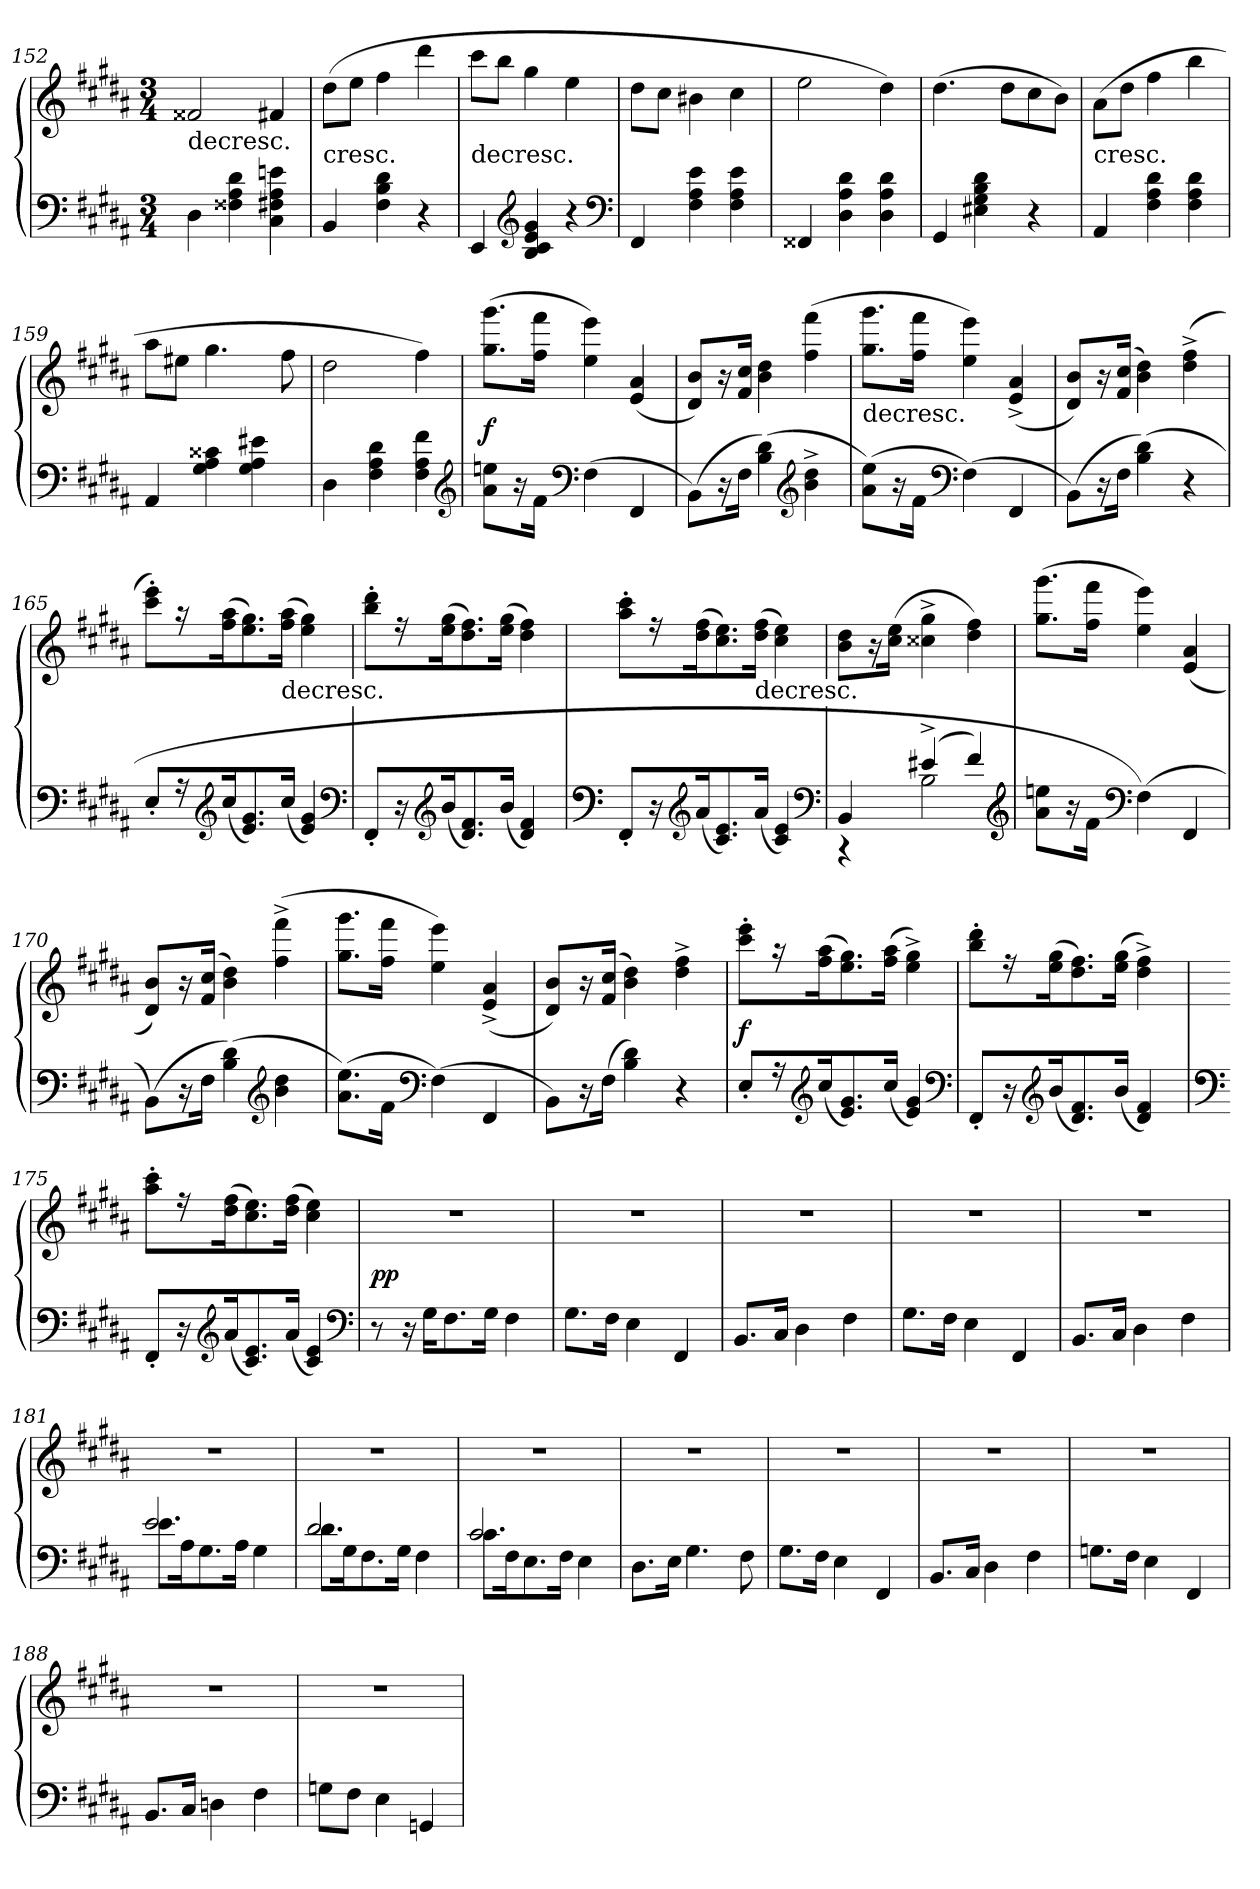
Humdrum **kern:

**kern	**kern	**dynam
*part1	*part1	*part1
*staff2	*staff1	*staff1/2
*clefF4	*clefG2	*
*k[f#c#g#d#a#]	*k[f#c#g#d#a#]	*
*M3/4	*M3/4	*
=152	=152	=152
!	!LO:TX:c:t=decresc.	!
4D#\	2f##X/	.
4F##X\ 4A#\ 4d#\	.	.
4C#\ 4F#X\ 4A#\ 4en\	4f#X/	.
=153	=153	=153
!	!LO:TX:c:t=cresc.	!
4BB/	(8dd#\L	.
.	8ee\J	.
4F#\ 4B\ 4d#\	4ff#\	.
4r	4ddd#\	.
=154	=154	=154
!	!LO:TX:c:t=decresc.	!
4EE/	8ccc#\L	.
.	8bb\J	.
*clefG2	*	*
4B/ 4c#/ 4e/ 4g#/	4gg#\	.
4r	4ee\	.
*clefF4	*	*
=155	=155	=155
4FF#/	8dd#\L	.
.	8cc#\J	.
4F#\ 4A#\ 4e\	4b#X\	.
4F#\ 4A#\ 4e\	4cc#\	.
=156	=156	=156
4FF##X/	2ee\	.
4D#\ 4A#\ 4d#\	.	.
4D#\ 4A#\ 4d#\	4dd#\)	.
=157	=157	=157
4GG#/	(4.dd#\	.
4E#X\ 4G#\ 4B\ 4d#\	.	.
.	8dd#\L	.
4r	8cc#\	.
.	8b\J)	.
=158	=158	=158
!	!LO:TX:c:t=cresc.	!
4AA#/	(8a#\L	.
.	8dd#\J	.
4F#\ 4A#\ 4d#\	4ff#\	.
4F#\ 4A#\ 4d#\	4bb\	.
=159	=159	=159
4AA#/	8aa#\L	.
.	8ee#X\J	.
4G#\ 4A#\ 4c##X\	4.gg#\	.
4G#\ 4A#\ 4e#X\	.	.
.	8ff#\	.
=160	=160	=160
4D#\	2dd#\	.
4F#\ 4A#\ 4d#\	.	.
4F#\ 4A#\ 4f#\	4ff#\)	.
*clefG2	*	*
=161	=161	=161
8a#\ 8een\L	(8.gg#\ 8.ggg#\L	f
16r	.	.
16f#\Jk	16ff#\ 16fff#\Jk	.
*clefF4	*	*
(4F#\	4ee\ 4eee\)	.
4FF#/	(4e/ 4a#/	.
=162	=162	=162
(8BB\L)	8d#/ 8b/L)	.
16r	16r	.
16F#\Jk	16f#/ 16cc#/Jk	.
(4B\ 4d#\)	4b\ 4dd#\	.
*clefG2	*	*
4b^\ 4dd#^\	(4ff#\ 4fff#\	.
=163	=163	=163
!	!LO:TX:c:t=decresc.	!
(8a#\ 8ee\L)	8.gg#\ 8.ggg#\L	.
16r	.	.
16f#\Jk	16ff#\ 16fff#\Jk	.
*clefF4	*	*
(4F#\)	4ee\ 4eee\)	.
4FF#/	(4e^/ 4a#^/	.
=164	=164	=164
(8BB\L)	8d#/ 8b/L)	.
16r	16r	.
16F#\Jk	(16f#/ 16cc#/Jk	.
(4B\ 4d#\)	4b\ 4dd#\)	.
4r	(4dd#^\ 4ff#^\	.
=165	=165	=165
8E'/L	8ccc#'\ 8eee'\L)	.
16r	16r	.
*clefG2	*	*
(16cc#/K	(16ff#\ 16aa#\K	.
8.e/ 8.g#/)	8.ee\ 8.gg#\)	.
!	!LO:TX:c:t=decresc.	!
(16cc#/Jk	(16ff#\ 16aa#\Jk	.
4e/ 4g#/)	4ee\ 4gg#\)	.
*clefF4	*	*
=166	=166	=166
8FF#'/L	8bb'\ 8ddd#'\L	.
16r	16r	.
*clefG2	*	*
(16b/K	(16ee\ 16gg#\K	.
8.d#/ 8.f#/)	8.dd#\ 8.ff#\)	.
(16b/Jk	(16ee\ 16gg#\Jk	.
4d#/ 4f#/)	4dd#\ 4ff#\)	.
=167	=167	=167
*clefF4	*	*
8FF#'/L	8aa#'\ 8ccc#'\L	.
16r	16r	.
*clefG2	*	*
(16a#/K	(16dd#\ 16ff#\K	.
8.c#/ 8.e/)	8.cc#\ 8.ee\)	.
!	!LO:TX:c:t=decresc.	!
(16a#/Jk	(16dd#\ 16ff#\Jk	.
4c#/ 4e/)	4cc#\ 4ee\)	.
*clefF4	*	*
=168	=168	=168
*^	*	*
4BB/	4r	8b\ 8dd#\L	.
.	.	16r	.
.	.	(16cc#\ 16ee\Jk	.
(4e#X^/	2B\	4cc##X^\ 4gg#^\	.
4f#/)	.	4dd#\ 4ff#\)	.
*v	*v	*	*
*clefG2	*	*
=169	=169	=169
8a#\ 8een\L	(8.gg#\ 8.ggg#\L	.
16r	.	.
16f#\Jk	16ff#\ 16fff#\Jk	.
*clefF4	*	*
(4F#\)	4ee\ 4eee\)	.
4FF#/	(4e/ 4a#/	.
=170	=170	=170
(8BB\L)	8d#/ 8b/L)	.
16r	16r	.
16F#\Jk	(16f#/ 16cc#/Jk	.
(4B\ 4d#\)	4b\ 4dd#\)	.
*clefG2	*	*
4b\ 4dd#\	(4ff#^\ 4fff#^\	.
=171	=171	=171
(8.a#\ 8.ee\L)	8.gg#\ 8.ggg#\L	.
16f#\Jk	16ff#\ 16fff#\Jk	.
*clefF4	*	*
(4F#\)	4ee\ 4eee\)	.
4FF#/	(4e^/ 4a#^/	.
=172	=172	=172
8BB\L)	8d#/ 8b/L)	.
16r	16r	.
(16F#\Jk	(16f#/ 16cc#/Jk	.
4B\ 4d#\)	4b\ 4dd#\)	.
4r	4dd#^\ 4ff#^\	.
=173	=173	=173
8E'/L	8ccc#'\ 8eee'\L	f
16r	16r	.
*clefG2	*	*
(16cc#/K	(16ff#\ 16aa#\K	.
8.e/ 8.g#/)	8.ee\ 8.gg#\)	.
(16cc#/Jk	(16ff#\ 16aa#\Jk	.
4e/ 4g#/)	4ee^\ 4gg#^\)	.
*clefF4	*	*
=174	=174	=174
8FF#'/L	8bb'\ 8ddd#'\L	.
16r	16r	.
*clefG2	*	*
(16b/K	(16ee\ 16gg#\K	.
8.d#/ 8.f#/)	8.dd#\ 8.ff#\)	.
(16b/Jk	(16ee\ 16gg#\Jk	.
4d#/ 4f#/)	4dd#^\ 4ff#^\)	.
=175	=175	=175
*clefF4	*	*
8FF#'/L	8aa#'\ 8ccc#'\L	.
16r	16r	.
*clefG2	*	*
(16a#/K	(16dd#\ 16ff#\K	.
8.c#/ 8.e/)	8.cc#\ 8.ee\)	.
(16a#/Jk	(16dd#\ 16ff#\Jk	.
4c#/ 4e/)	4cc#\ 4ee\)	.
*clefF4	*	*
=176	=176	=176
8r	2.r	pp
16r	.	.
16G#\KL	.	.
8.F#\	.	.
16G#\Jk	.	.
4F#\	.	.
=177	=177	=177
8.G#\L	2.r	.
16F#\Jk	.	.
4E\	.	.
4FF#/	.	.
=178	=178	=178
8.BB/L	2.r	.
16C#/Jk	.	.
4D#\	.	.
4F#\	.	.
=179	=179	=179
8.G#\L	2.r	.
16F#\Jk	.	.
4E\	.	.
4FF#/	.	.
=180	=180	=180
8.BB/L	2.r	.
16C#/Jk	.	.
4D#\	.	.
4F#\	.	.
=181	=181	=181
*^	*	*
2.e/	8.e\L	2.r	.
.	16A#\K	.	.
.	8.G#\	.	.
.	16A#\Jk	.	.
.	4G#\	.	.
=182	=182	=182	=182
2.d#/	8.d#\L	2.r	.
.	16G#\K	.	.
.	8.F#\	.	.
.	16G#\Jk	.	.
.	4F#\	.	.
=183	=183	=183	=183
2.c#/	8.c#\L	2.r	.
.	16F#\K	.	.
.	8.E\	.	.
.	16F#\Jk	.	.
.	4E\	.	.
*v	*v	*	*
=184	=184	=184
8.D#\L	2.r	.
16E\Jk	.	.
4.G#\	.	.
8F#\	.	.
=185	=185	=185
8.G#\L	2.r	.
16F#\Jk	.	.
4E\	.	.
4FF#/	.	.
=186	=186	=186
8.BB/L	2.r	.
16C#/Jk	.	.
4D#\	.	.
4F#\	.	.
=187	=187	=187
8.Gn\L	2.r	.
16F#\Jk	.	.
4E\	.	.
4FF#/	.	.
=188	=188	=188
8.BB/L	2.r	.
16C#/Jk	.	.
4Dn\	.	.
4F#\	.	.
=189	=189	=189
8Gn\L	2.r	.
8F#\J	.	.
4E\	.	.
4GGn/	.	.
=	=	=
*-	*-	*-
